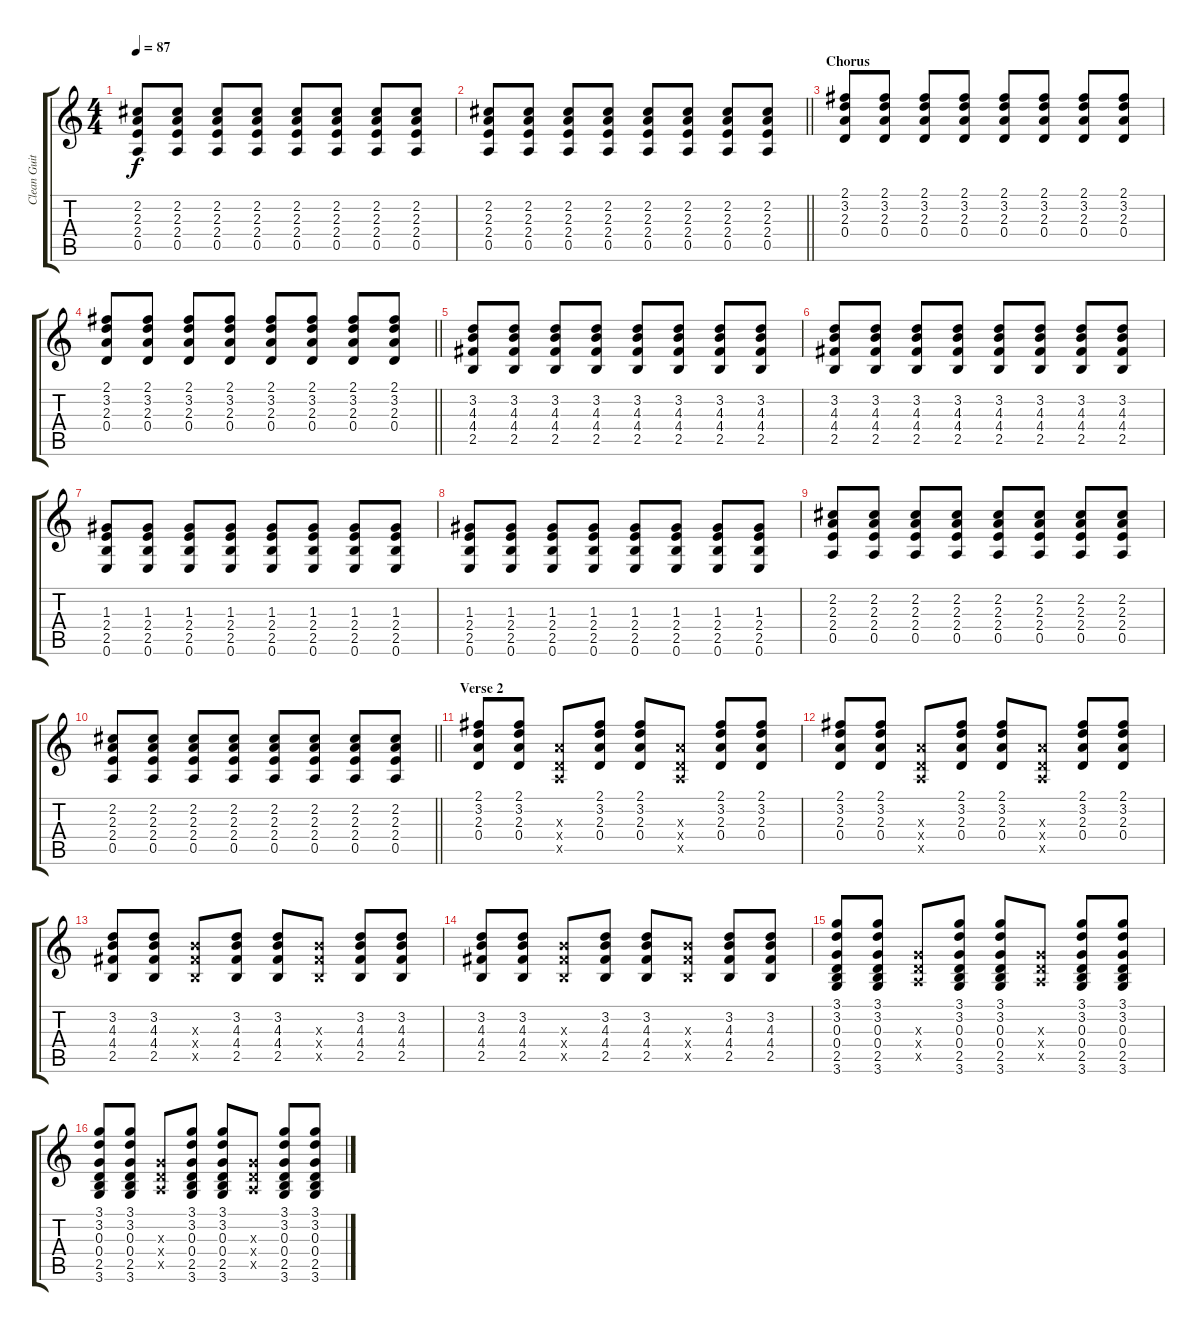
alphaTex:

\track ("Clean Guitar" "Clean Guit") {instrument electricguitarjazz}
\staff {score tabs}
\tuning (E4 B3 G3 D3 A2 E2) {hide}
\ts (4 4)
\tempo 87
\clef g2
\ks c
(2.2 2.3 2.4 0.5).8{dy f} (2.2 2.3 2.4 0.5).8 (2.2 2.3 2.4 0.5).8 (2.2 2.3 2.4 0.5).8 (2.2 2.3 2.4 0.5).8 (2.2 2.3 2.4 0.5).8 (2.2 2.3 2.4 0.5).8 (2.2 2.3 2.4 0.5).8 |
\barLineRight lightlight
(2.2 2.3 2.4 0.5).8 (2.2 2.3 2.4 0.5).8 (2.2 2.3 2.4 0.5).8 (2.2 2.3 2.4 0.5).8 (2.2 2.3 2.4 0.5).8 (2.2 2.3 2.4 0.5).8 (2.2 2.3 2.4 0.5).8 (2.2 2.3 2.4 0.5).8 |
\section ("" "Chorus")
(2.1 3.2 2.3 0.4).8 (2.1 3.2 2.3 0.4).8 (2.1 3.2 2.3 0.4).8 (2.1 3.2 2.3 0.4).8 (2.1 3.2 2.3 0.4).8 (2.1 3.2 2.3 0.4).8 (2.1 3.2 2.3 0.4).8 (2.1 3.2 2.3 0.4).8 |
\barLineRight lightlight
(2.1 3.2 2.3 0.4).8 (2.1 3.2 2.3 0.4).8 (2.1 3.2 2.3 0.4).8 (2.1 3.2 2.3 0.4).8 (2.1 3.2 2.3 0.4).8 (2.1 3.2 2.3 0.4).8 (2.1 3.2 2.3 0.4).8 (2.1 3.2 2.3 0.4).8 |
(3.2 4.3 4.4 2.5).8 (3.2 4.3 4.4 2.5).8 (3.2 4.3 4.4 2.5).8 (3.2 4.3 4.4 2.5).8 (3.2 4.3 4.4 2.5).8 (3.2 4.3 4.4 2.5).8 (3.2 4.3 4.4 2.5).8 (3.2 4.3 4.4 2.5).8 |
(3.2 4.3 4.4 2.5).8 (3.2 4.3 4.4 2.5).8 (3.2 4.3 4.4 2.5).8 (3.2 4.3 4.4 2.5).8 (3.2 4.3 4.4 2.5).8 (3.2 4.3 4.4 2.5).8 (3.2 4.3 4.4 2.5).8 (3.2 4.3 4.4 2.5).8 |
(1.3 2.4 2.5 0.6).8 (1.3 2.4 2.5 0.6).8 (1.3 2.4 2.5 0.6).8 (1.3 2.4 2.5 0.6).8 (1.3 2.4 2.5 0.6).8 (1.3 2.4 2.5 0.6).8 (1.3 2.4 2.5 0.6).8 (1.3 2.4 2.5 0.6).8 |
(1.3 2.4 2.5 0.6).8 (1.3 2.4 2.5 0.6).8 (1.3 2.4 2.5 0.6).8 (1.3 2.4 2.5 0.6).8 (1.3 2.4 2.5 0.6).8 (1.3 2.4 2.5 0.6).8 (1.3 2.4 2.5 0.6).8 (1.3 2.4 2.5 0.6).8 |
(2.2 2.3 2.4 0.5).8 (2.2 2.3 2.4 0.5).8 (2.2 2.3 2.4 0.5).8 (2.2 2.3 2.4 0.5).8 (2.2 2.3 2.4 0.5).8 (2.2 2.3 2.4 0.5).8 (2.2 2.3 2.4 0.5).8 (2.2 2.3 2.4 0.5).8 |
\barLineRight lightlight
(2.2 2.3 2.4 0.5).8 (2.2 2.3 2.4 0.5).8 (2.2 2.3 2.4 0.5).8 (2.2 2.3 2.4 0.5).8 (2.2 2.3 2.4 0.5).8 (2.2 2.3 2.4 0.5).8 (2.2 2.3 2.4 0.5).8 (2.2 2.3 2.4 0.5).8 |
\section ("" "Verse 2")
(2.1 3.2 2.3 0.4).8{volume 7 instrument electricguitarjazz} (2.1 3.2 2.3 0.4).8 (2.3{x} 0.4{x} 0.5{x}).8{instrument acousticguitarsteel} (2.1 3.2 2.3 0.4).8{instrument electricguitarjazz} (2.1 3.2 2.3 0.4).8 (2.3{x} 0.4{x} 0.5{x}).8{instrument acousticguitarsteel} (2.1 3.2 2.3 0.4).8{instrument electricguitarjazz} (2.1 3.2 2.3 0.4).8 |
(2.1 3.2 2.3 0.4).8 (2.1 3.2 2.3 0.4).8 (2.3{x} 0.4{x} 0.5{x}).8{instrument acousticguitarsteel} (2.1 3.2 2.3 0.4).8{instrument electricguitarjazz} (2.1 3.2 2.3 0.4).8 (2.3{x} 0.4{x} 0.5{x}).8{instrument acousticguitarsteel} (2.1 3.2 2.3 0.4).8{instrument electricguitarjazz} (2.1 3.2 2.3 0.4).8 |
(3.2 4.3 4.4 2.5).8 (3.2 4.3 4.4 2.5).8 (4.3{x} 4.4{x} 2.5{x}).8{instrument acousticguitarsteel} (3.2 4.3 4.4 2.5).8{instrument electricguitarjazz} (3.2 4.3 4.4 2.5).8 (4.3{x} 4.4{x} 2.5{x}).8{instrument acousticguitarsteel} (3.2 4.3 4.4 2.5).8{instrument electricguitarjazz} (3.2 4.3 4.4 2.5).8 |
(3.2 4.3 4.4 2.5).8 (3.2 4.3 4.4 2.5).8 (4.3{x} 4.4{x} 2.5{x}).8{instrument acousticguitarsteel} (3.2 4.3 4.4 2.5).8{instrument electricguitarjazz} (3.2 4.3 4.4 2.5).8 (4.3{x} 4.4{x} 2.5{x}).8{instrument acousticguitarsteel} (3.2 4.3 4.4 2.5).8{instrument electricguitarjazz} (3.2 4.3 4.4 2.5).8 |
(3.1 3.2 0.3 0.4 2.5 3.6).8 (3.1 3.2 0.3 0.4 2.5 3.6).8 (0.3{x} 0.4{x} 0.5{x}).8{instrument acousticguitarsteel} (3.1 3.2 0.3 0.4 2.5 3.6).8{instrument electricguitarjazz} (3.1 3.2 0.3 0.4 2.5 3.6).8 (0.3{x} 0.4{x} 0.5{x}).8{instrument acousticguitarsteel} (3.1 3.2 0.3 0.4 2.5 3.6).8{instrument electricguitarjazz} (3.1 3.2 0.3 0.4 2.5 3.6).8 |
(3.1 3.2 0.3 0.4 2.5 3.6).8 (3.1 3.2 0.3 0.4 2.5 3.6).8 (0.3{x} 0.4{x} 0.5{x}).8{instrument acousticguitarsteel} (3.1 3.2 0.3 0.4 2.5 3.6).8{instrument electricguitarjazz} (3.1 3.2 0.3 0.4 2.5 3.6).8 (0.3{x} 0.4{x} 0.5{x}).8{instrument acousticguitarsteel} (3.1 3.2 0.3 0.4 2.5 3.6).8{instrument electricguitarjazz} (3.1 3.2 0.3 0.4 2.5 3.6).8
